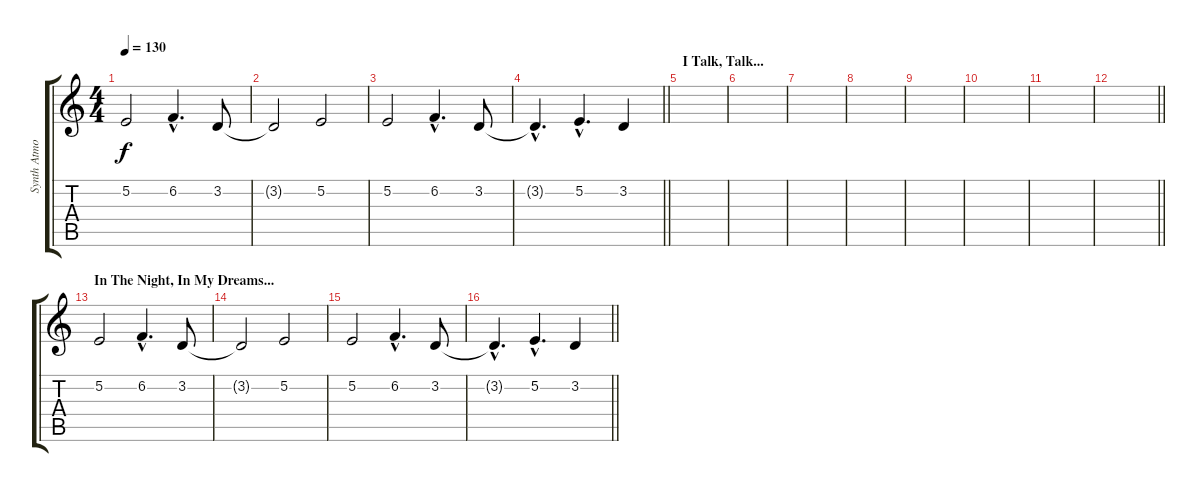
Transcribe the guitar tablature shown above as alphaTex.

\track ("Synth Atmosphere" "Synth Atmo") {instrument pad2warm}
\staff {score tabs}
\tuning (E4 B3 G3 D3 A2 E2) {hide}
\ts (4 4)
\tempo 130
\clef g2
\ks c
5.2.2{dy f} 6.2{hac}.4{d} 3.2.8 |
3.2{t}.2 5.2.2 |
5.2.2 6.2{hac}.4{d} 3.2.8 |
\barLineRight lightlight
3.2{hac t}.4{d} 5.2{hac}.4{d} 3.2.4 |
\section ("" "I Talk, Talk...")
|
|
|
|
|
|
|
\barLineRight lightlight
|
\section ("" "In The Night, In My Dreams...")
5.2.2 6.2{hac}.4{d} 3.2.8 |
3.2{t}.2 5.2.2 |
5.2.2 6.2{hac}.4{d} 3.2.8 |
\barLineRight lightlight
3.2{hac t}.4{d} 5.2{hac}.4{d} 3.2.4
